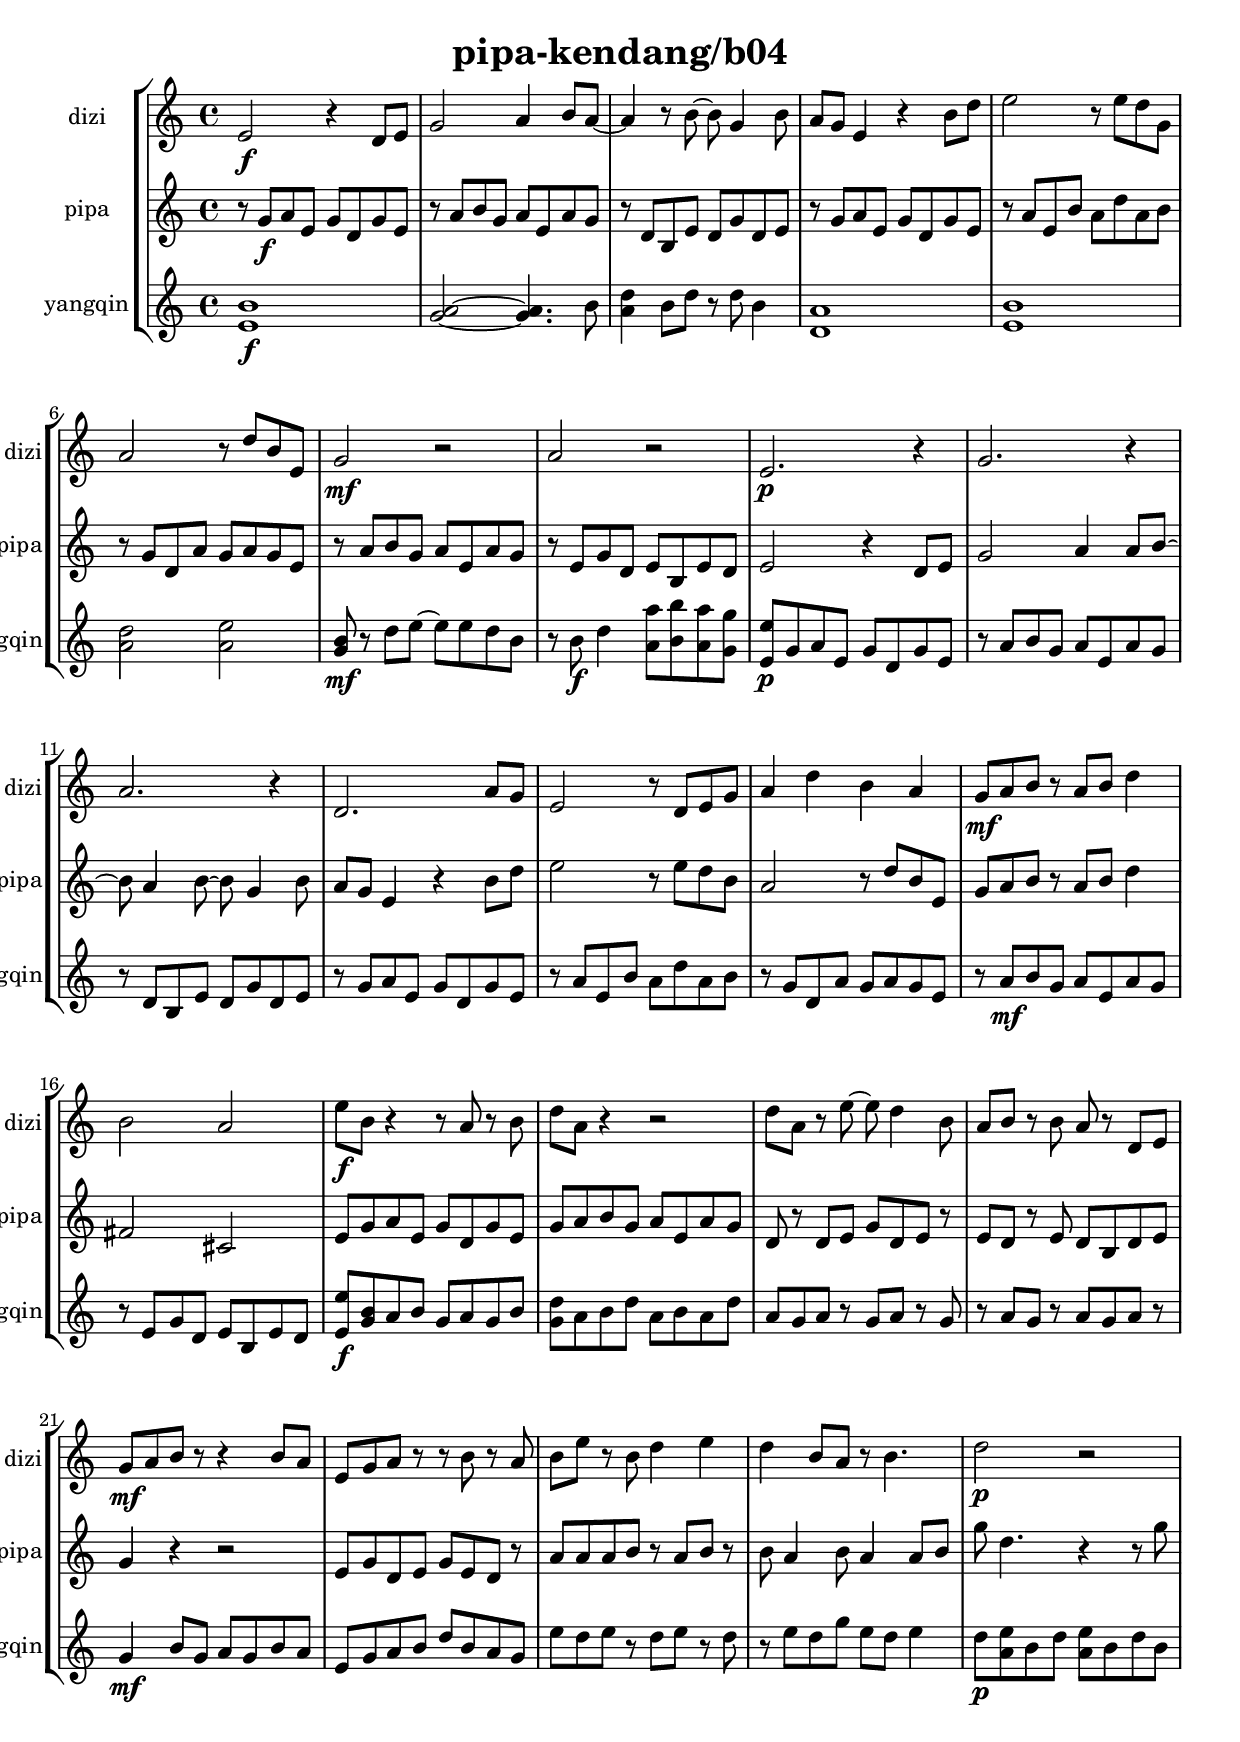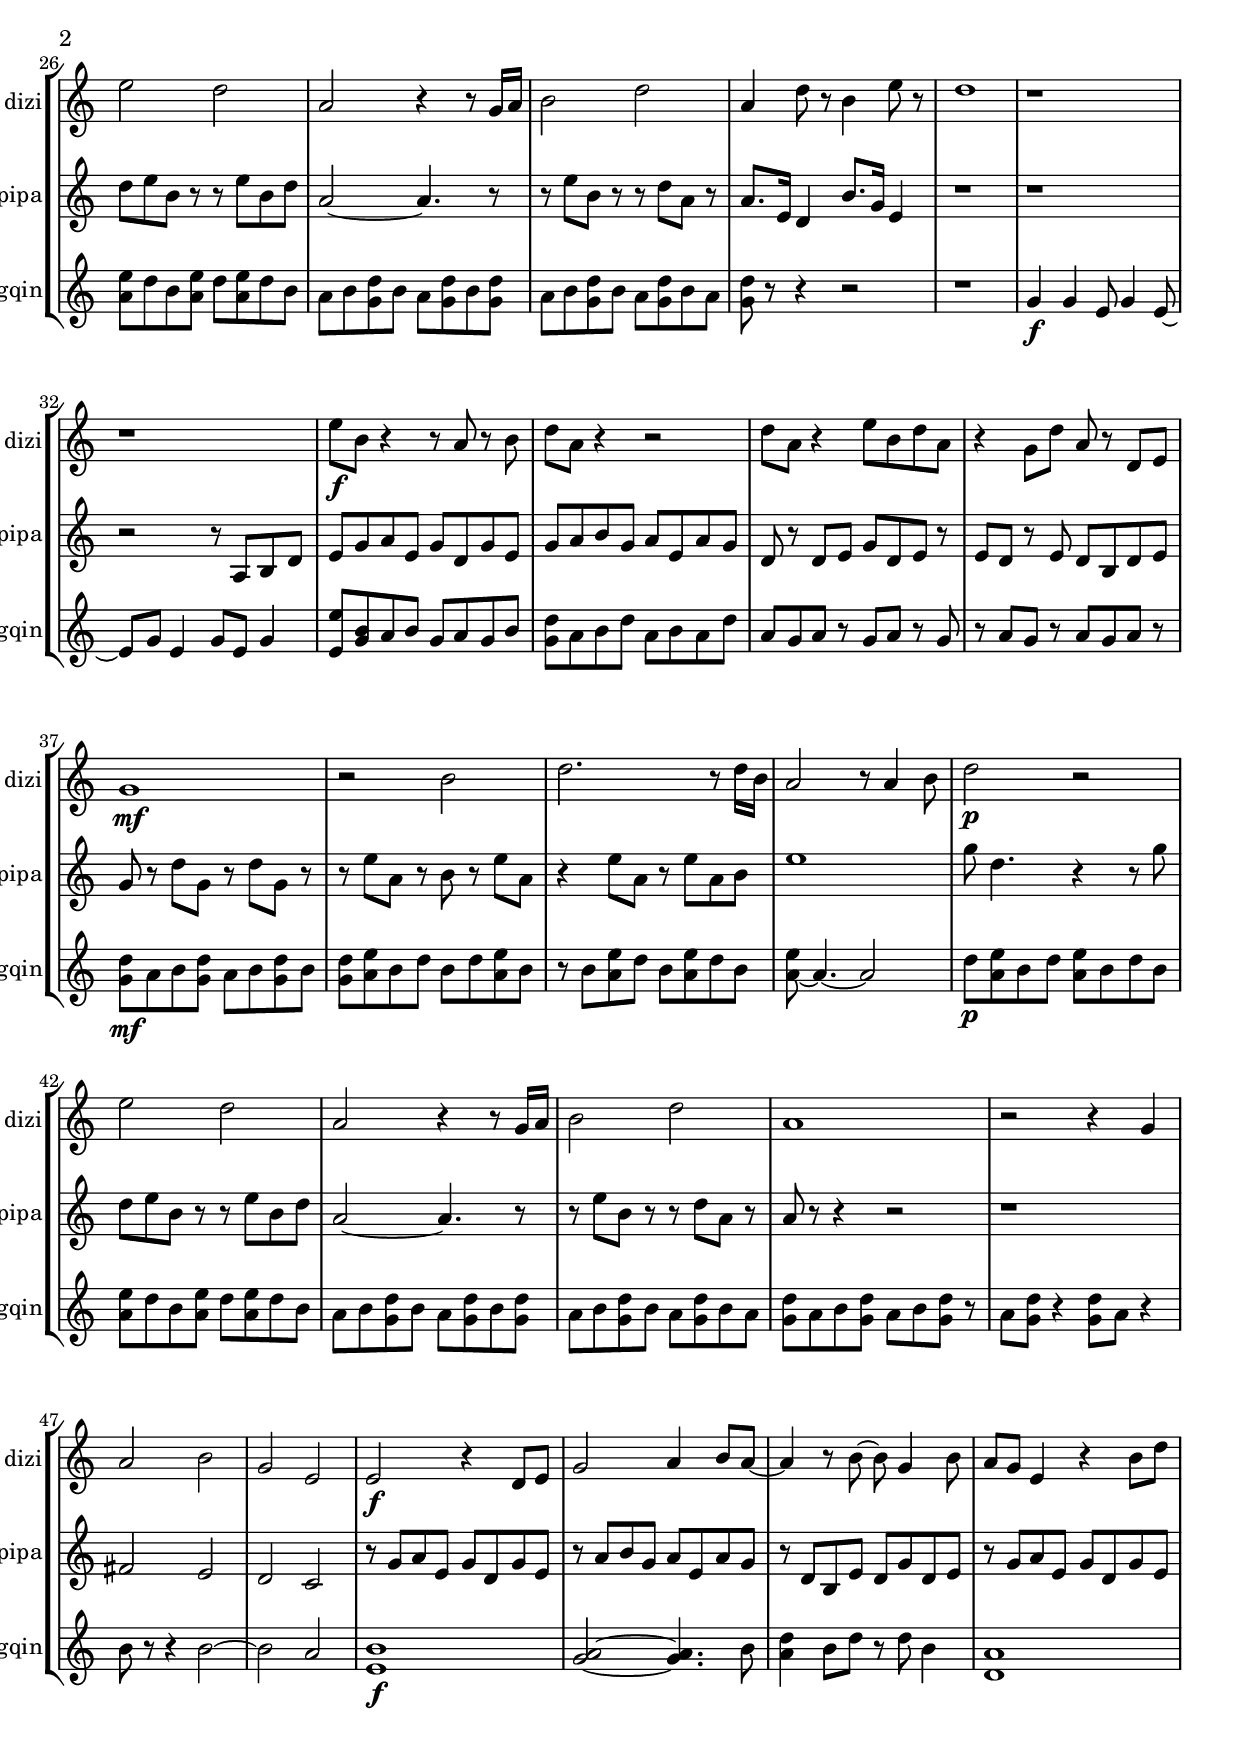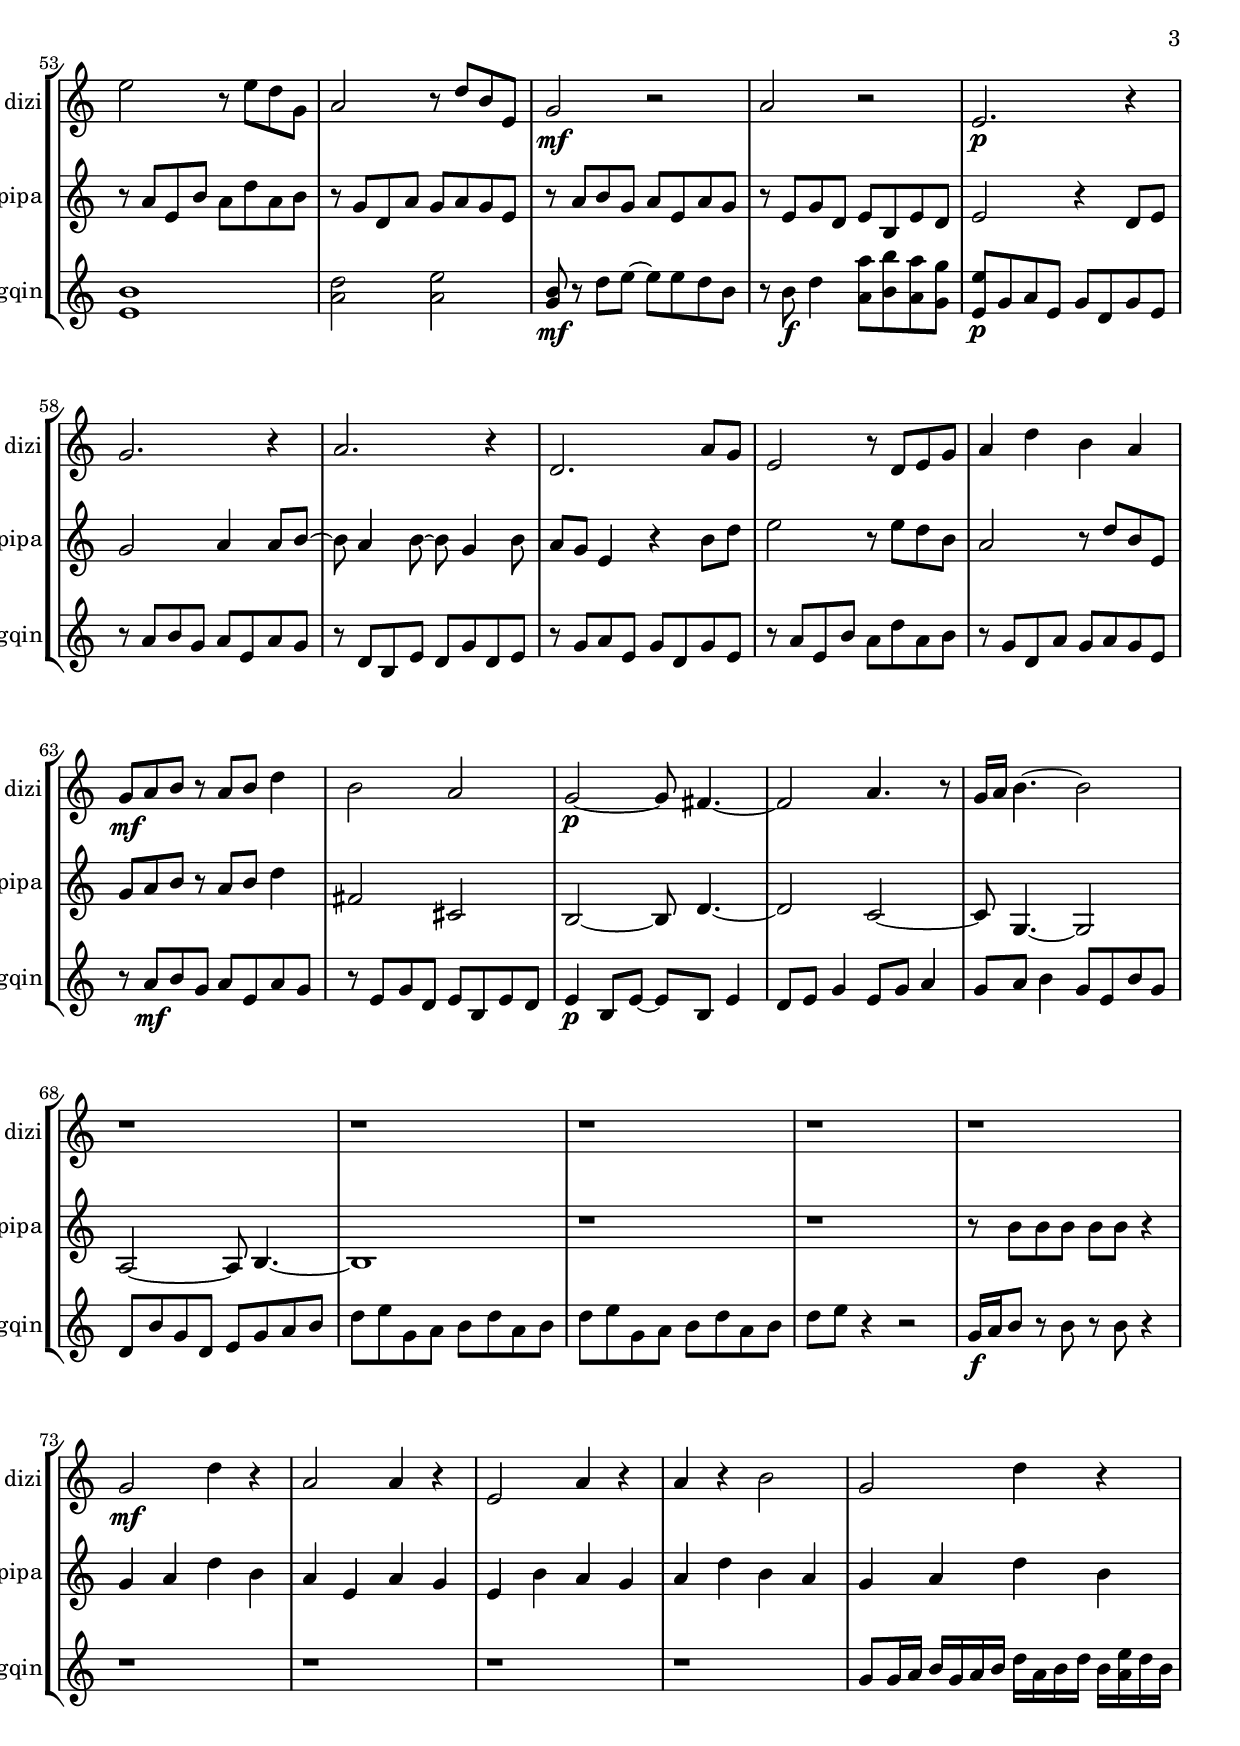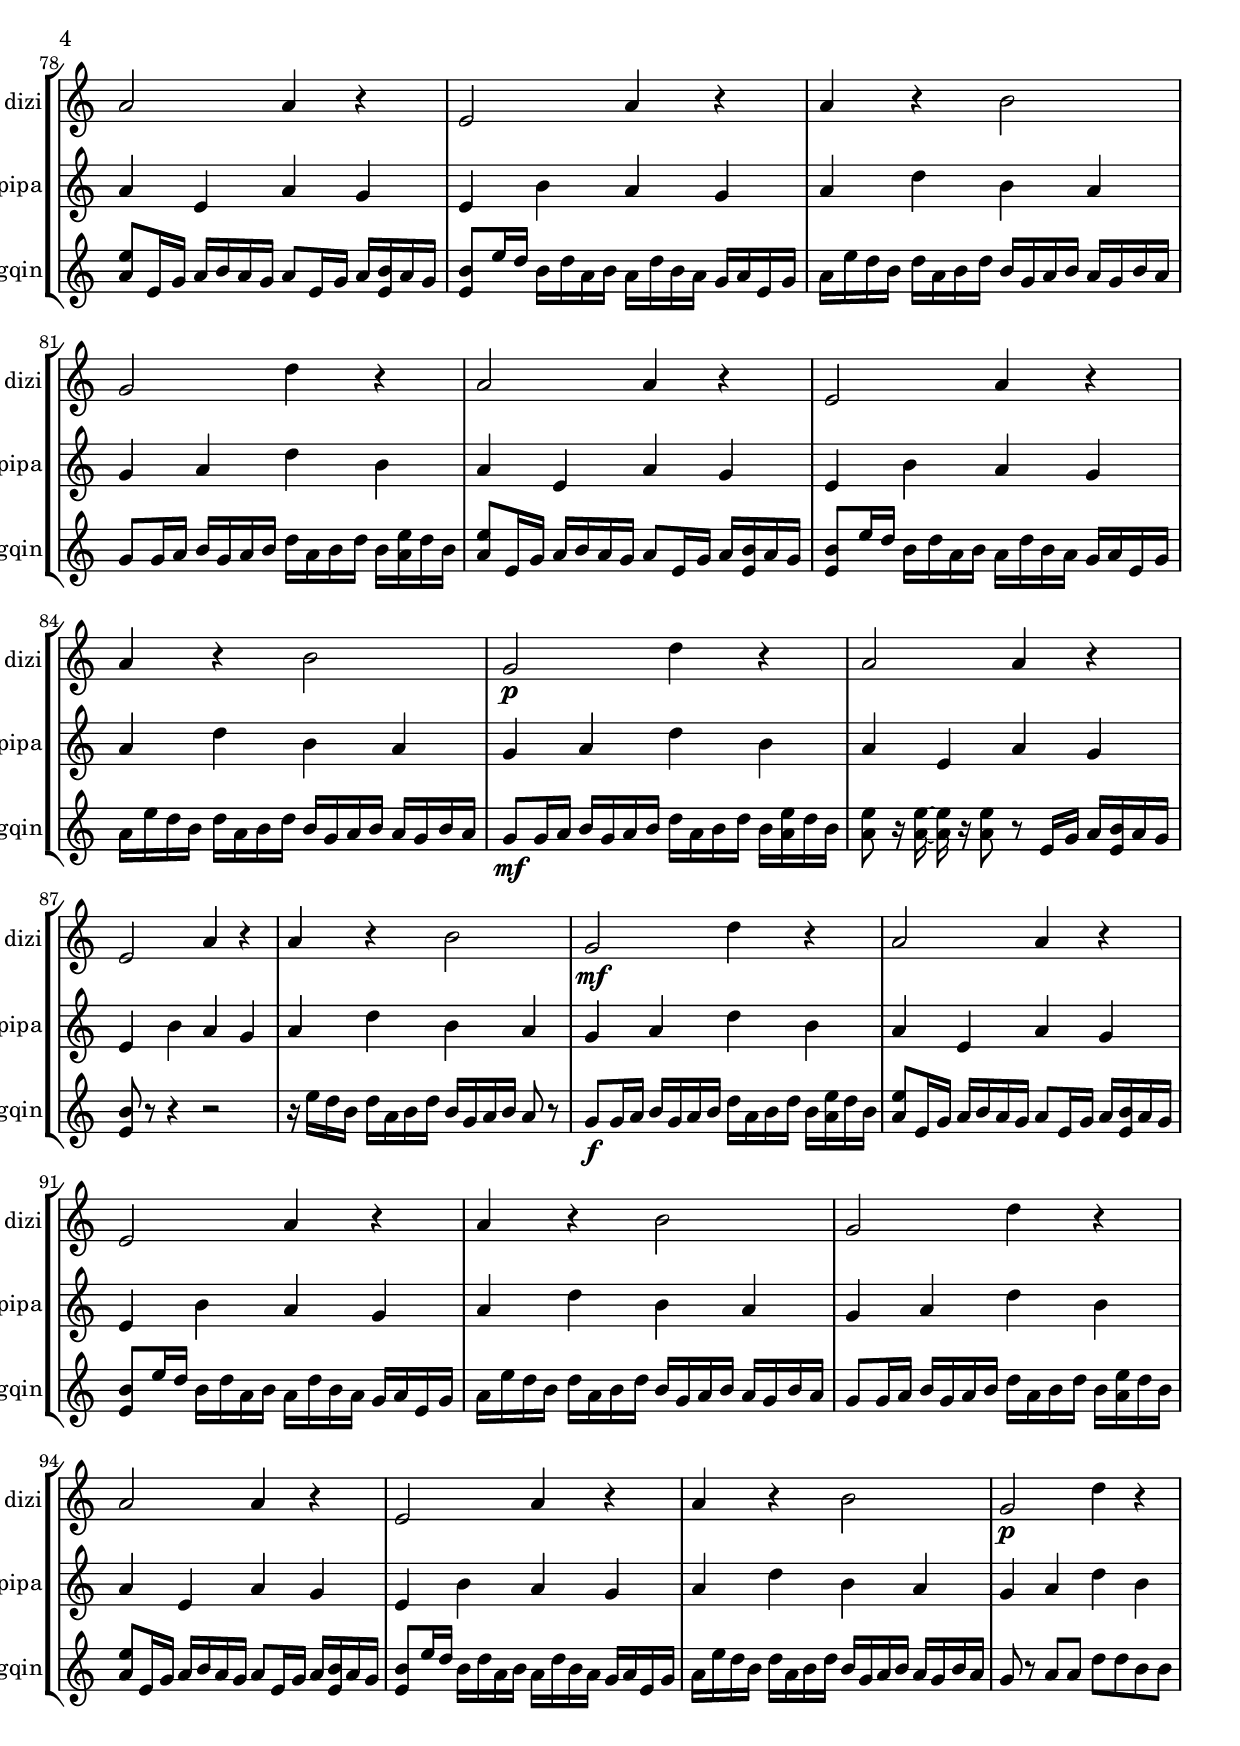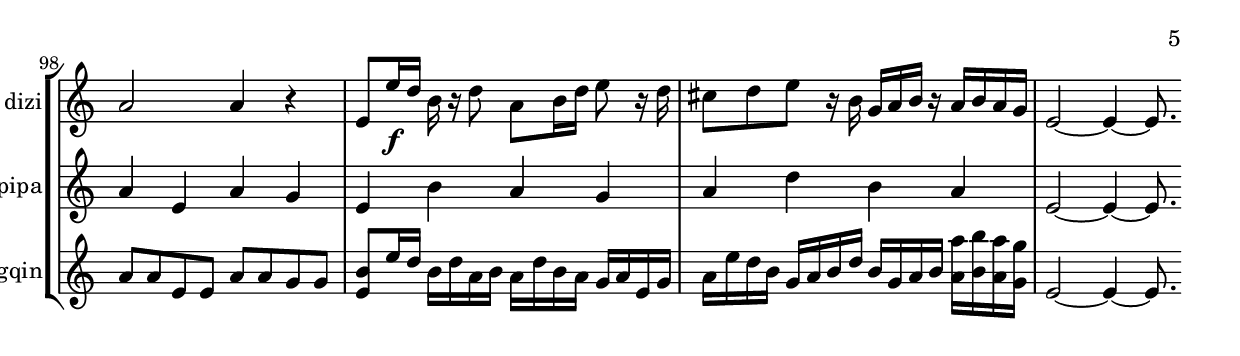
\version "2.14.2"
\language "english"
\pointAndClickOff
\header {
  title = "pipa-kendang/b04" tagline = ""
}
\score { <<
\new StaffGroup <<
\new Staff { \clef "treble" { \key c \major \time 4/4
\set Staff.instrumentName = "dizi"
\set Staff.shortInstrumentName = "dizi"
{
  e'2\f r4 d'8 e'8 g'2 a'4 b'8 a'8~ a'4 r8 b'8~ b'8 g'4 b'8 a'8 g'8 e'4 r4 b'8
  d''8 e''2 r8 e''8 d''8 g'8 a'2 r8 d''8 b'8 e'8 g'2\mf r2 a'2 r2 e'2.\p r4
  g'2. r4 a'2. r4 d'2. a'8 g'8 e'2 r8 d'8 e'8 g'8 a'4 d''4 b'4 a'4 g'8\mf a'8
  b'8 r8 a'8 b'8 d''4 b'2 a'2 e''8\f b'8 r4 r8 a'8 r8 b'8 d''8 a'8 r4 r2 d''8
  a'8 r8 e''8~ e''8 d''4 b'8 a'8 b'8 r8 b'8 a'8 r8 d'8 e'8 g'8\mf a'8 b'8 r8
  r4 b'8 a'8 e'8 g'8 a'8 r8 r8 b'8 r8 a'8 b'8 e''8 r8 b'8 d''4 e''4 d''4 b'8
  a'8 r8 b'4. d''2\p r2 e''2 d''2 a'2 r4 r8 g'16 a'16 b'2 d''2 a'4 d''8 r8 b'4
  e''8 r8 d''1 r1 r1 e''8\f b'8 r4 r8 a'8 r8 b'8 d''8 a'8 r4 r2 d''8 a'8 r4
  e''8 b'8 d''8 a'8 r4 g'8 d''8 a'8 r8 d'8 e'8 g'1\mf r2 b'2 d''2. r8 d''16
  b'16 a'2 r8 a'4 b'8 d''2\p r2 e''2 d''2 a'2 r4 r8 g'16 a'16 b'2 d''2 a'1 r2
  r4 g'4 a'2 b'2 g'2 e'2 e'2\f r4 d'8 e'8 g'2 a'4 b'8 a'8~ a'4 r8 b'8~ b'8 g'4
  b'8 a'8 g'8 e'4 r4 b'8 d''8 e''2 r8 e''8 d''8 g'8 a'2 r8 d''8 b'8 e'8 g'2\mf
  r2 a'2 r2 e'2.\p r4 g'2. r4 a'2. r4 d'2. a'8 g'8 e'2 r8 d'8 e'8 g'8 a'4 d''4
  b'4 a'4 g'8\mf a'8 b'8 r8 a'8 b'8 d''4 b'2 a'2 g'2~\p g'8 fs'4.~ fs'2 a'4.
  r8 g'16 a'16 b'4.~ b'2 r1 r1 r1 r1 r1 g'2\mf d''4 r4 a'2 a'4 r4 e'2 a'4 r4
  a'4 r4 b'2 g'2 d''4 r4 a'2 a'4 r4 e'2 a'4 r4 a'4 r4 b'2 g'2 d''4 r4 a'2 a'4
  r4 e'2 a'4 r4 a'4 r4 b'2 g'2\p d''4 r4 a'2 a'4 r4 e'2 a'4 r4 a'4 r4 b'2
  g'2\mf d''4 r4 a'2 a'4 r4 e'2 a'4 r4 a'4 r4 b'2 g'2 d''4 r4 a'2 a'4 r4 e'2
  a'4 r4 a'4 r4 b'2 g'2\p d''4 r4 a'2 a'4 r4 e'8 e''16\f d''16 b'16 r16 d''8
  a'8 b'16 d''16 e''8 r16 d''16 cs''8 d''8 e''8 r16 b'16 g'16 a'16 b'16 r16
  a'16 b'16 a'16 g'16 e'2~ e'4~ e'8.
} } }
\new Staff { \clef "treble" { \key c \major \time 4/4
\set Staff.instrumentName = "pipa"
\set Staff.shortInstrumentName = "pipa"
{
  r8 g'8\f a'8 e'8 g'8 d'8 g'8 e'8 r8 a'8 b'8 g'8 a'8 e'8 a'8 g'8 r8 d'8 b8
  e'8 d'8 g'8 d'8 e'8 r8 g'8 a'8 e'8 g'8 d'8 g'8 e'8 r8 a'8 e'8 b'8 a'8 d''8
  a'8 b'8 r8 g'8 d'8 a'8 g'8 a'8 g'8 e'8 r8 a'8 b'8 g'8 a'8 e'8 a'8 g'8 r8 e'8
  g'8 d'8 e'8 b8 e'8 d'8 e'2 r4 d'8 e'8 g'2 a'4 a'8 b'8~ b'8 a'4 b'8~ b'8 g'4
  b'8 a'8 g'8 e'4 r4 b'8 d''8 e''2 r8 e''8 d''8 b'8 a'2 r8 d''8 b'8 e'8 g'8
  a'8 b'8 r8 a'8 b'8 d''4 fs'2 cs'2 e'8 g'8 a'8 e'8 g'8 d'8 g'8 e'8 g'8 a'8
  b'8 g'8 a'8 e'8 a'8 g'8 d'8 r8 d'8 e'8 g'8 d'8 e'8 r8 e'8 d'8 r8 e'8 d'8 b8
  d'8 e'8 g'4 r4 r2 e'8 g'8 d'8 e'8 g'8 e'8 d'8 r8 a'8 a'8 a'8 b'8 r8 a'8 b'8
  r8 b'8 a'4 b'8 a'4 a'8 b'8 g''8 d''4. r4 r8 g''8 d''8 e''8 b'8 r8 r8 e''8
  b'8 d''8 a'2~ a'4. r8 r8 e''8 b'8 r8 r8 d''8 a'8 r8 a'8. e'16 d'4 b'8. g'16
  e'4 r1 r1 r2 r8 a8 b8 d'8 e'8 g'8 a'8 e'8 g'8 d'8 g'8 e'8 g'8 a'8 b'8 g'8
  a'8 e'8 a'8 g'8 d'8 r8 d'8 e'8 g'8 d'8 e'8 r8 e'8 d'8 r8 e'8 d'8 b8 d'8 e'8
  g'8 r8 d''8 g'8 r8 d''8 g'8 r8 r8 e''8 a'8 r8 b'8 r8 e''8 a'8 r4 e''8 a'8 r8
  e''8 a'8 b'8 e''1 g''8 d''4. r4 r8 g''8 d''8 e''8 b'8 r8 r8 e''8 b'8 d''8
  a'2~ a'4. r8 r8 e''8 b'8 r8 r8 d''8 a'8 r8 a'8 r8 r4 r2 r1 fs'2 e'2 d'2 c'2
  r8 g'8 a'8 e'8 g'8 d'8 g'8 e'8 r8 a'8 b'8 g'8 a'8 e'8 a'8 g'8 r8 d'8 b8 e'8
  d'8 g'8 d'8 e'8 r8 g'8 a'8 e'8 g'8 d'8 g'8 e'8 r8 a'8 e'8 b'8 a'8 d''8 a'8
  b'8 r8 g'8 d'8 a'8 g'8 a'8 g'8 e'8 r8 a'8 b'8 g'8 a'8 e'8 a'8 g'8 r8 e'8 g'8
  d'8 e'8 b8 e'8 d'8 e'2 r4 d'8 e'8 g'2 a'4 a'8 b'8~ b'8 a'4 b'8~ b'8 g'4 b'8
  a'8 g'8 e'4 r4 b'8 d''8 e''2 r8 e''8 d''8 b'8 a'2 r8 d''8 b'8 e'8 g'8 a'8
  b'8 r8 a'8 b'8 d''4 fs'2 cs'2 b2~ b8 d'4.~ d'2 c'2~ c'8 g4.~ g2 a2~ a8 b4.~
  b1 r1 r1 r8 b'8 b'8 b'8 b'8 b'8 r4 g'4 a'4 d''4 b'4 a'4 e'4 a'4 g'4 e'4 b'4
  a'4 g'4 a'4 d''4 b'4 a'4 g'4 a'4 d''4 b'4 a'4 e'4 a'4 g'4 e'4 b'4 a'4 g'4
  a'4 d''4 b'4 a'4 g'4 a'4 d''4 b'4 a'4 e'4 a'4 g'4 e'4 b'4 a'4 g'4 a'4 d''4
  b'4 a'4 g'4 a'4 d''4 b'4 a'4 e'4 a'4 g'4 e'4 b'4 a'4 g'4 a'4 d''4 b'4 a'4
  g'4 a'4 d''4 b'4 a'4 e'4 a'4 g'4 e'4 b'4 a'4 g'4 a'4 d''4 b'4 a'4 g'4 a'4
  d''4 b'4 a'4 e'4 a'4 g'4 e'4 b'4 a'4 g'4 a'4 d''4 b'4 a'4 g'4 a'4 d''4 b'4
  a'4 e'4 a'4 g'4 e'4 b'4 a'4 g'4 a'4 d''4 b'4 a'4 e'2~ e'4~ e'8.
} } }
\new Staff { \clef "treble" { \key c \major \time 4/4
\set Staff.instrumentName = "yangqin"
\set Staff.shortInstrumentName = "yangqin"
{
  <e' b'>1\f <g' a'>2~ <g' a'>4. b'8 <a' d''>4 b'8 d''8 r8 d''8 b'4 <d' a'>1
  <e' b'>1 <a' d''>2 <a' e''>2 <g' b'>8\mf r8 d''8 e''8~ e''8 e''8 d''8 b'8 r8
  b'8\f d''4 <a'' a'>8 <b'' b'>8 <a'' a'>8 <g'' g'>8 <e' e''>8\p g'8 a'8 e'8
  g'8 d'8 g'8 e'8 r8 a'8 b'8 g'8 a'8 e'8 a'8 g'8 r8 d'8 b8 e'8 d'8 g'8 d'8 e'8
  r8 g'8 a'8 e'8 g'8 d'8 g'8 e'8 r8 a'8 e'8 b'8 a'8 d''8 a'8 b'8 r8 g'8 d'8
  a'8 g'8 a'8 g'8 e'8 r8 a'8\mf b'8 g'8 a'8 e'8 a'8 g'8 r8 e'8 g'8 d'8 e'8 b8
  e'8 d'8 <e' e''>8\f <g' b'>8 a'8 b'8 g'8 a'8 g'8 b'8 <g' d''>8 a'8 b'8 d''8
  a'8 b'8 a'8 d''8 a'8 g'8 a'8 r8 g'8 a'8 r8 g'8 r8 a'8 g'8 r8 a'8 g'8 a'8 r8
  g'4\mf b'8 g'8 a'8 g'8 b'8 a'8 e'8 g'8 a'8 b'8 d''8 b'8 a'8 g'8 e''8 d''8
  e''8 r8 d''8 e''8 r8 d''8 r8 e''8 d''8 g''8 e''8 d''8 e''4 d''8\p <a' e''>8
  b'8 d''8 <a' e''>8 b'8 d''8 b'8 <a' e''>8 d''8 b'8 <a' e''>8 d''8 <a' e''>8
  d''8 b'8 a'8 b'8 <g' d''>8 b'8 a'8 <g' d''>8 b'8 <g' d''>8 a'8 b'8 <g' d''>8
  b'8 a'8 <g' d''>8 b'8 a'8 <g' d''>8 r8 r4 r2 r1 g'4\f g'4 e'8 g'4 e'8~ e'8
  g'8 e'4 g'8 e'8 g'4 <e' e''>8 <g' b'>8 a'8 b'8 g'8 a'8 g'8 b'8 <g' d''>8 a'8
  b'8 d''8 a'8 b'8 a'8 d''8 a'8 g'8 a'8 r8 g'8 a'8 r8 g'8 r8 a'8 g'8 r8 a'8
  g'8 a'8 r8 <g' d''>8\mf a'8 b'8 <g' d''>8 a'8 b'8 <g' d''>8 b'8 <g' d''>8
  <a' e''>8 b'8 d''8 b'8 d''8 <a' e''>8 b'8 r8 b'8 <a' e''>8 d''8 b'8
  <a' e''>8 d''8 b'8 <a' e''>8~ a'4.~ a'2 d''8\p <a' e''>8 b'8 d''8 <a' e''>8
  b'8 d''8 b'8 <a' e''>8 d''8 b'8 <a' e''>8 d''8 <a' e''>8 d''8 b'8 a'8 b'8
  <g' d''>8 b'8 a'8 <g' d''>8 b'8 <g' d''>8 a'8 b'8 <g' d''>8 b'8 a'8
  <g' d''>8 b'8 a'8 <g' d''>8 a'8 b'8 <g' d''>8 a'8 b'8 <g' d''>8 r8 a'8
  <g' d''>8 r4 <g' d''>8 a'8 r4 b'8 r8 r4 b'2~ b'2 a'2 <e' b'>1\f <g' a'>2~
  <g' a'>4. b'8 <a' d''>4 b'8 d''8 r8 d''8 b'4 <d' a'>1 <e' b'>1 <a' d''>2
  <a' e''>2 <g' b'>8\mf r8 d''8 e''8~ e''8 e''8 d''8 b'8 r8 b'8\f d''4
  <a'' a'>8 <b'' b'>8 <a'' a'>8 <g'' g'>8 <e' e''>8\p g'8 a'8 e'8 g'8 d'8 g'8
  e'8 r8 a'8 b'8 g'8 a'8 e'8 a'8 g'8 r8 d'8 b8 e'8 d'8 g'8 d'8 e'8 r8 g'8 a'8
  e'8 g'8 d'8 g'8 e'8 r8 a'8 e'8 b'8 a'8 d''8 a'8 b'8 r8 g'8 d'8 a'8 g'8 a'8
  g'8 e'8 r8 a'8\mf b'8 g'8 a'8 e'8 a'8 g'8 r8 e'8 g'8 d'8 e'8 b8 e'8 d'8
  e'4\p b8 e'8~ e'8 b8 e'4 d'8 e'8 g'4 e'8 g'8 a'4 g'8 a'8 b'4 g'8 e'8 b'8 g'8
  d'8 b'8 g'8 d'8 e'8 g'8 a'8 b'8 d''8 e''8 g'8 a'8 b'8 d''8 a'8 b'8 d''8 e''8
  g'8 a'8 b'8 d''8 a'8 b'8 d''8 e''8 r4 r2 g'16\f a'16 b'8 r8 b'8 r8 b'8 r4 r1
  r1 r1 r1 g'8 g'16 a'16 b'16 g'16 a'16 b'16 d''16 a'16 b'16 d''16 b'16
  <a' e''>16 d''16 b'16 <a' e''>8 e'16 g'16 a'16 b'16 a'16 g'16 a'8 e'16 g'16
  a'16 <e' b'>16 a'16 g'16 <e' b'>8 e''16 d''16 b'16 d''16 a'16 b'16 a'16
  d''16 b'16 a'16 g'16 a'16 e'16 g'16 a'16 e''16 d''16 b'16 d''16 a'16 b'16
  d''16 b'16 g'16 a'16 b'16 a'16 g'16 b'16 a'16 g'8 g'16 a'16 b'16 g'16 a'16
  b'16 d''16 a'16 b'16 d''16 b'16 <a' e''>16 d''16 b'16 <a' e''>8 e'16 g'16
  a'16 b'16 a'16 g'16 a'8 e'16 g'16 a'16 <e' b'>16 a'16 g'16 <e' b'>8 e''16
  d''16 b'16 d''16 a'16 b'16 a'16 d''16 b'16 a'16 g'16 a'16 e'16 g'16 a'16
  e''16 d''16 b'16 d''16 a'16 b'16 d''16 b'16 g'16 a'16 b'16 a'16 g'16 b'16
  a'16 g'8\mf g'16 a'16 b'16 g'16 a'16 b'16 d''16 a'16 b'16 d''16 b'16
  <a' e''>16 d''16 b'16 <a' e''>8 r16 <a' e''>16~ <a' e''>16 r16 <a' e''>8 r8
  e'16 g'16 a'16 <e' b'>16 a'16 g'16 <e' b'>8 r8 r4 r2 r16 e''16 d''16 b'16
  d''16 a'16 b'16 d''16 b'16 g'16 a'16 b'16 a'8 r8 g'8\f g'16 a'16 b'16 g'16
  a'16 b'16 d''16 a'16 b'16 d''16 b'16 <a' e''>16 d''16 b'16 <a' e''>8 e'16
  g'16 a'16 b'16 a'16 g'16 a'8 e'16 g'16 a'16 <e' b'>16 a'16 g'16 <e' b'>8
  e''16 d''16 b'16 d''16 a'16 b'16 a'16 d''16 b'16 a'16 g'16 a'16 e'16 g'16
  a'16 e''16 d''16 b'16 d''16 a'16 b'16 d''16 b'16 g'16 a'16 b'16 a'16 g'16
  b'16 a'16 g'8 g'16 a'16 b'16 g'16 a'16 b'16 d''16 a'16 b'16 d''16 b'16
  <a' e''>16 d''16 b'16 <a' e''>8 e'16 g'16 a'16 b'16 a'16 g'16 a'8 e'16 g'16
  a'16 <e' b'>16 a'16 g'16 <e' b'>8 e''16 d''16 b'16 d''16 a'16 b'16 a'16
  d''16 b'16 a'16 g'16 a'16 e'16 g'16 a'16 e''16 d''16 b'16 d''16 a'16 b'16
  d''16 b'16 g'16 a'16 b'16 a'16 g'16 b'16 a'16 g'8 r8 a'8 a'8 d''8 d''8 b'8
  b'8 a'8 a'8 e'8 e'8 a'8 a'8 g'8 g'8 <e' b'>8 e''16 d''16 b'16 d''16 a'16
  b'16 a'16 d''16 b'16 a'16 g'16 a'16 e'16 g'16 a'16 e''16 d''16 b'16 g'16
  a'16 b'16 d''16 b'16 g'16 a'16 b'16 <a' a''>16 <b' b''>16 <a' a''>16
  <g' g''>16 e'2~ e'4~ e'8.
} } }
>>
>> }
